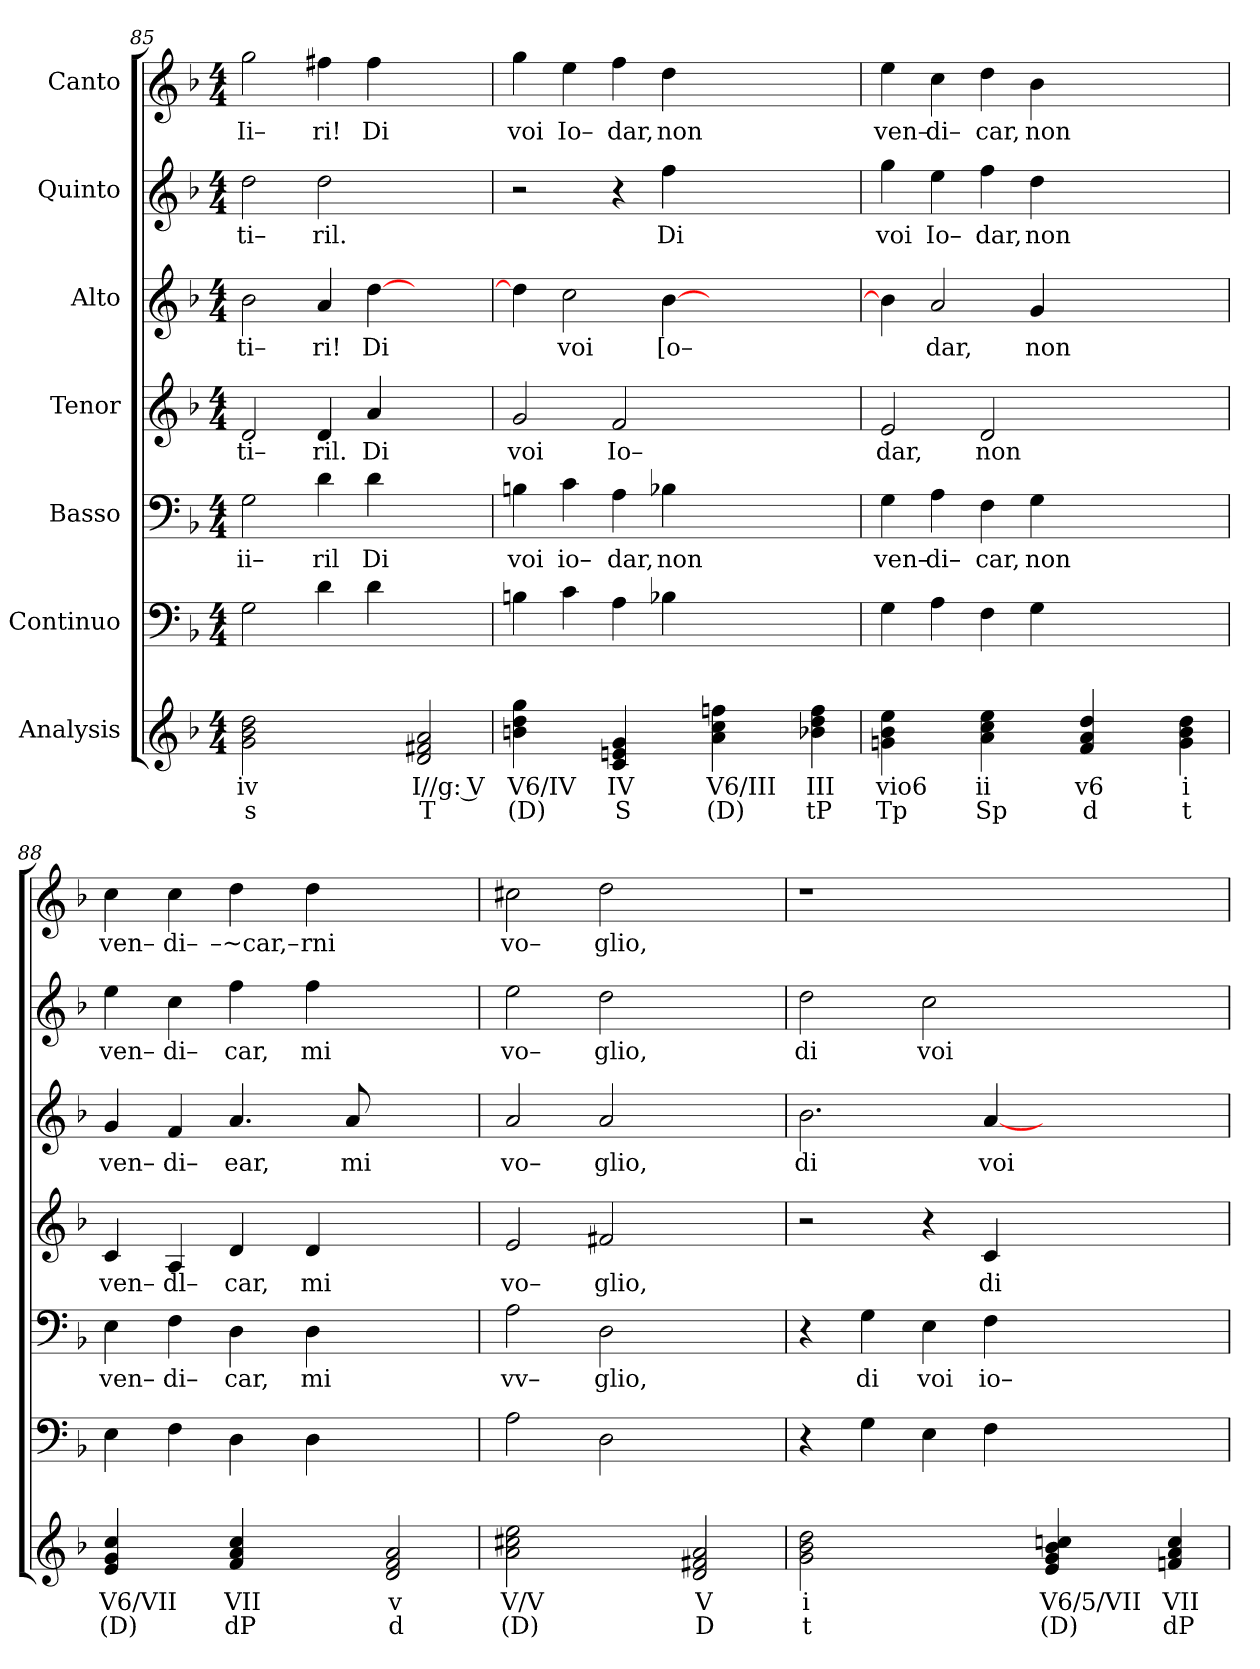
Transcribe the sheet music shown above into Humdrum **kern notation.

**kern	**text	**text	**kern	**kern	**text	**kern	**text	**kern	**text	**kern	**text	**kern	**text
*part7	*part7	*part7	*part6	*part5	*part5	*part4	*part4	*part3	*part3	*part2	*part2	*part1	*part1
*staff7	*staff7	*staff7	*staff6	*staff5	*staff5	*staff4	*staff4	*staff3	*staff3	*staff2	*staff2	*staff1	*staff1
*I"Analysis	*	*	*I"Continuo	*I"Basso	*	*I"Tenor	*	*I"Alto	*	*I"Quinto	*	*I"Canto	*
*	*	*	*clefF4	*clefF4	*	*clefG2	*	*clefG2	*	*clefG2	*	*clefG2	*
*k[b-]	*	*	*k[b-]	*k[b-]	*	*k[b-]	*	*k[b-]	*	*k[b-]	*	*k[b-]	*
*	*	*	*F:	*F:	*	*F:	*	*F:	*	*F:	*	*F:	*
*M4/4	*	*	*M4/4	*M4/4	*	*M4/4	*	*M4/4	*	*M4/4	*	*M4/4	*
=85	=85	=85	=85	=85	=85	=85	=85	=85	=85	=85	=85	=85	=85
!	!	!	!	!	!LO:LY:b	!	!	!	!	!	!	!	!
!	!	!	!	!	!	!	!LO:LY:b	!	!	!	!	!	!
!	!	!	!	!	!	!	!	!	!LO:LY:b	!	!	!	!
!	!	!	!	!	!	!	!	!	!	!	!LO:LY:b	!	!
!	!	!	!	!	!	!	!	!	!	!	!	!	!LO:LY:b
2g 2b- 2dd	iv	s	2G\	2G\	ii–	2d/	ti–	2b-\	ti–	2dd\	ti–	2gg\	Ii–
!	!	!	!	!	!LO:LY:b	!	!	!	!	!	!	!	!
!	!	!	!	!	!	!	!LO:LY:b	!	!	!	!	!	!
!	!	!	!	!	!	!	!	!	!LO:LY:b	!	!	!	!
!	!	!	!	!	!	!	!	!	!	!	!LO:LY:b	!	!
!	!	!	!	!	!	!	!	!	!	!	!	!	!LO:LY:b
2ryy	.	.	4d\	4d\	ril	4d/	ril.	4a/	ri!	2dd\	ril.	4ff#X\	ri!
!	!	!	!	!	!LO:LY:b	!	!	!	!	!	!	!	!
!	!	!	!	!	!	!	!LO:LY:b	!	!	!	!	!	!
!	!	!	!	!	!	!	!	!	!LO:LY:b	!	!	!	!
!	!	!	!	!	!	!	!	!	!	!	!	!	!LO:LY:b
.	.	.	4d\	4d\	Di	4a/	Di	[4dd\	Di	.	.	4ff#\	Di
2d 2f#X 2a	I//g: V	T	2ryy	2ryy	.	2ryy	.	2ryy	.	2ryy	.	2ryy	.
=86	=86	=86	=86	=86	=86	=86	=86	=86	=86	=86	=86	=86	=86
!	!	!	!	!	!LO:LY:b	!	!	!	!	!	!	!	!
!	!	!	!	!	!	!	!LO:LY:b	!	!	!	!	!	!
!	!	!	!	!	!	!	!	!	!	!	!	!	!LO:LY:b
4bn 4dd 4gg	V6/IV	(D)	4Bn\	4Bn\	voi	2g/	voi	4dd\]	.	2r	.	4gg\	voi
!	!	!	!	!	!LO:LY:b	!	!	!	!	!	!	!	!
!	!	!	!	!	!	!	!	!	!LO:LY:b	!	!	!	!
!	!	!	!	!	!	!	!	!	!	!	!	!	!LO:LY:b
4ryy	.	.	4c\	4c\	io–	.	.	2cc\	voi	.	.	4ee\	Io–
!	!	!	!	!	!LO:LY:b	!	!	!	!	!	!	!	!
!	!	!	!	!	!	!	!LO:LY:b	!	!	!	!	!	!
!	!	!	!	!	!	!	!	!	!	!	!	!	!LO:LY:b
4c 4en 4g	IV	S	4A\	4A\	dar,	2f/	Io–	.	.	4r	.	4ff\	dar,
!	!	!	!	!	!LO:LY:b	!	!	!	!	!	!	!	!
!	!	!	!	!	!	!	!	!	!LO:LY:b	!	!	!	!
!	!	!	!	!	!	!	!	!	!	!	!LO:LY:b	!	!
!	!	!	!	!	!	!	!	!	!	!	!	!	!LO:LY:b
4ryy	.	.	4B-X\	4B-X\	non	.	.	[4b-\	[o–	4ff\	Di	4dd\	non
4a 4cc 4ffn	V6/III	(D)	2.ryy	2.ryy	.	2.ryy	.	2.ryy	.	2.ryy	.	2.ryy	.
4ryy	.	.	.	.	.	.	.	.	.	.	.	.	.
4b-X 4dd 4ff	III	tP	.	.	.	.	.	.	.	.	.	.	.
=87	=87	=87	=87	=87	=87	=87	=87	=87	=87	=87	=87	=87	=87
!	!	!	!	!	!LO:LY:b	!	!	!	!	!	!	!	!
!	!	!	!	!	!	!	!LO:LY:b	!	!	!	!	!	!
!	!	!	!	!	!	!	!	!	!	!	!LO:LY:b	!	!
!	!	!	!	!	!	!	!	!	!	!	!	!	!LO:LY:b
4gn 4b- 4ee	vio6	Tp	4G\	4G\	ven–	2e/	dar,	4b-\]	.	4gg\	voi	4ee\	ven–
!	!	!	!	!	!LO:LY:b	!	!	!	!	!	!	!	!
!	!	!	!	!	!	!	!	!	!LO:LY:b	!	!	!	!
!	!	!	!	!	!	!	!	!	!	!	!LO:LY:b	!	!
!	!	!	!	!	!	!	!	!	!	!	!	!	!LO:LY:b
4ryy	.	.	4A\	4A\	di–	.	.	2a/	dar,	4ee\	Io–	4cc\	di–
!	!	!	!	!	!LO:LY:b	!	!	!	!	!	!	!	!
!	!	!	!	!	!	!	!LO:LY:b	!	!	!	!	!	!
!	!	!	!	!	!	!	!	!	!	!	!LO:LY:b	!	!
!	!	!	!	!	!	!	!	!	!	!	!	!	!LO:LY:b
4a 4cc 4ee	ii	Sp	4F\	4F\	car,	2d/	non	.	.	4ff\	dar,	4dd\	car,
!	!	!	!	!	!LO:LY:b	!	!	!	!	!	!	!	!
!	!	!	!	!	!	!	!	!	!LO:LY:b	!	!	!	!
!	!	!	!	!	!	!	!	!	!	!	!LO:LY:b	!	!
!	!	!	!	!	!	!	!	!	!	!	!	!	!LO:LY:b
4ryy	.	.	4G\	4G\	non	.	.	4g/	non	4dd\	non	4b-\	non
4f 4a 4dd	v6	d	2.ryy	2.ryy	.	2.ryy	.	2.ryy	.	2.ryy	.	2.ryy	.
4ryy	.	.	.	.	.	.	.	.	.	.	.	.	.
4g 4b- 4dd	i	t	.	.	.	.	.	.	.	.	.	.	.
=88	=88	=88	=88	=88	=88	=88	=88	=88	=88	=88	=88	=88	=88
!	!	!	!	!	!LO:LY:b	!	!	!	!	!	!	!	!
!	!	!	!	!	!	!	!LO:LY:b	!	!	!	!	!	!
!	!	!	!	!	!	!	!	!	!LO:LY:b	!	!	!	!
!	!	!	!	!	!	!	!	!	!	!	!LO:LY:b	!	!
!	!	!	!	!	!	!	!	!	!	!	!	!	!LO:LY:b
4e 4g 4cc	V6/VII	(D)	4E\	4E\	ven–	4c/	ven–	4g/	ven–	4ee\	ven–	4cc\	ven–
!	!	!	!	!	!LO:LY:b	!	!	!	!	!	!	!	!
!	!	!	!	!	!	!	!LO:LY:b	!	!	!	!	!	!
!	!	!	!	!	!	!	!	!	!LO:LY:b	!	!	!	!
!	!	!	!	!	!	!	!	!	!	!	!LO:LY:b	!	!
!	!	!	!	!	!	!	!	!	!	!	!	!	!LO:LY:b
4ryy	.	.	4F\	4F\	di–	4A/	dl–	4f/	di–	4cc\	di–	4cc\	di–
!	!	!	!	!	!LO:LY:b	!	!	!	!	!	!	!	!
!	!	!	!	!	!	!	!LO:LY:b	!	!	!	!	!	!
!	!	!	!	!	!	!	!	!	!LO:LY:b	!	!	!	!
!	!	!	!	!	!	!	!	!	!	!	!LO:LY:b	!	!
!	!	!	!	!	!	!	!	!	!	!	!	!	!LO:LY:b
4f 4a 4cc	VII	dP	4D\	4D\	car,	4d/	car,	4.a/	ear,	4ff\	car,	4dd\	–~car,–
!	!	!	!	!	!LO:LY:b	!	!	!	!	!	!	!	!
!	!	!	!	!	!	!	!LO:LY:b	!	!	!	!	!	!
!	!	!	!	!	!	!	!	!	!	!	!LO:LY:b	!	!
!	!	!	!	!	!	!	!	!	!	!	!	!	!LO:LY:b
4ryy	.	.	4D\	4D\	mi	4d/	mi	.	.	4ff\	mi	4dd\	rni
!	!	!	!	!	!	!	!	!	!LO:LY:b	!	!	!	!
.	.	.	.	.	.	.	.	8a/	mi	.	.	.	.
2d 2f 2a	v	d	2ryy	2ryy	.	2ryy	.	2ryy	.	2ryy	.	2ryy	.
=89	=89	=89	=89	=89	=89	=89	=89	=89	=89	=89	=89	=89	=89
!	!	!	!	!	!LO:LY:b	!	!	!	!	!	!	!	!
!	!	!	!	!	!	!	!LO:LY:b	!	!	!	!	!	!
!	!	!	!	!	!	!	!	!	!LO:LY:b	!	!	!	!
!	!	!	!	!	!	!	!	!	!	!	!LO:LY:b	!	!
!	!	!	!	!	!	!	!	!	!	!	!	!	!LO:LY:b
2a 2cc#X 2ee	V/V	(D)	2A\	2A\	vv–	2e/	vo–	2a/	vo–	2ee\	vo–	2cc#X\	vo–
!	!	!	!	!	!LO:LY:b	!	!	!	!	!	!	!	!
!	!	!	!	!	!	!	!LO:LY:b	!	!	!	!	!	!
!	!	!	!	!	!	!	!	!	!LO:LY:b	!	!	!	!
!	!	!	!	!	!	!	!	!	!	!	!LO:LY:b	!	!
!	!	!	!	!	!	!	!	!	!	!	!	!	!LO:LY:b
2ryy	.	.	2D\	2D\	glio,	2f#X/	glio,	2a/	glio,	2dd\	glio,	2dd\	glio,
2d 2f#X 2a	V	D	2ryy	2ryy	.	2ryy	.	2ryy	.	2ryy	.	2ryy	.
=90	=90	=90	=90	=90	=90	=90	=90	=90	=90	=90	=90	=90	=90
!	!	!	!	!	!	!	!	!	!LO:LY:b	!	!	!	!
!	!	!	!	!	!	!	!	!	!	!	!LO:LY:b	!	!
2g 2b- 2dd	i	t	4r	4r	.	2r	.	2.b-\	di	2dd\	di	1r	.
!	!	!	!	!	!LO:LY:b	!	!	!	!	!	!	!	!
.	.	.	4G\	4G\	di	.	.	.	.	.	.	.	.
!	!	!	!	!	!LO:LY:b	!	!	!	!	!	!	!	!
!	!	!	!	!	!	!	!	!	!	!	!LO:LY:b	!	!
2ryy	.	.	4E\	4E\	voi	4r	.	.	.	2cc\	voi	.	.
!	!	!	!	!	!LO:LY:b	!	!	!	!	!	!	!	!
!	!	!	!	!	!	!	!LO:LY:b	!	!	!	!	!	!
!	!	!	!	!	!	!	!	!	!LO:LY:b	!	!	!	!
.	.	.	4F\	4F\	io–	4c/	di	[4a/	voi	.	.	.	.
4e 4g 4b- 4ccn	V6/5/VII	(D)	2.ryy	2.ryy	.	2.ryy	.	2.ryy	.	2.ryy	.	2.ryy	.
4ryy	.	.	.	.	.	.	.	.	.	.	.	.	.
4fn 4a 4cc	VII	dP	.	.	.	.	.	.	.	.	.	.	.
=	=	=	=	=	=	=	=	=	=	=	=	=	=
*-	*-	*-	*-	*-	*-	*-	*-	*-	*-	*-	*-	*-	*-
